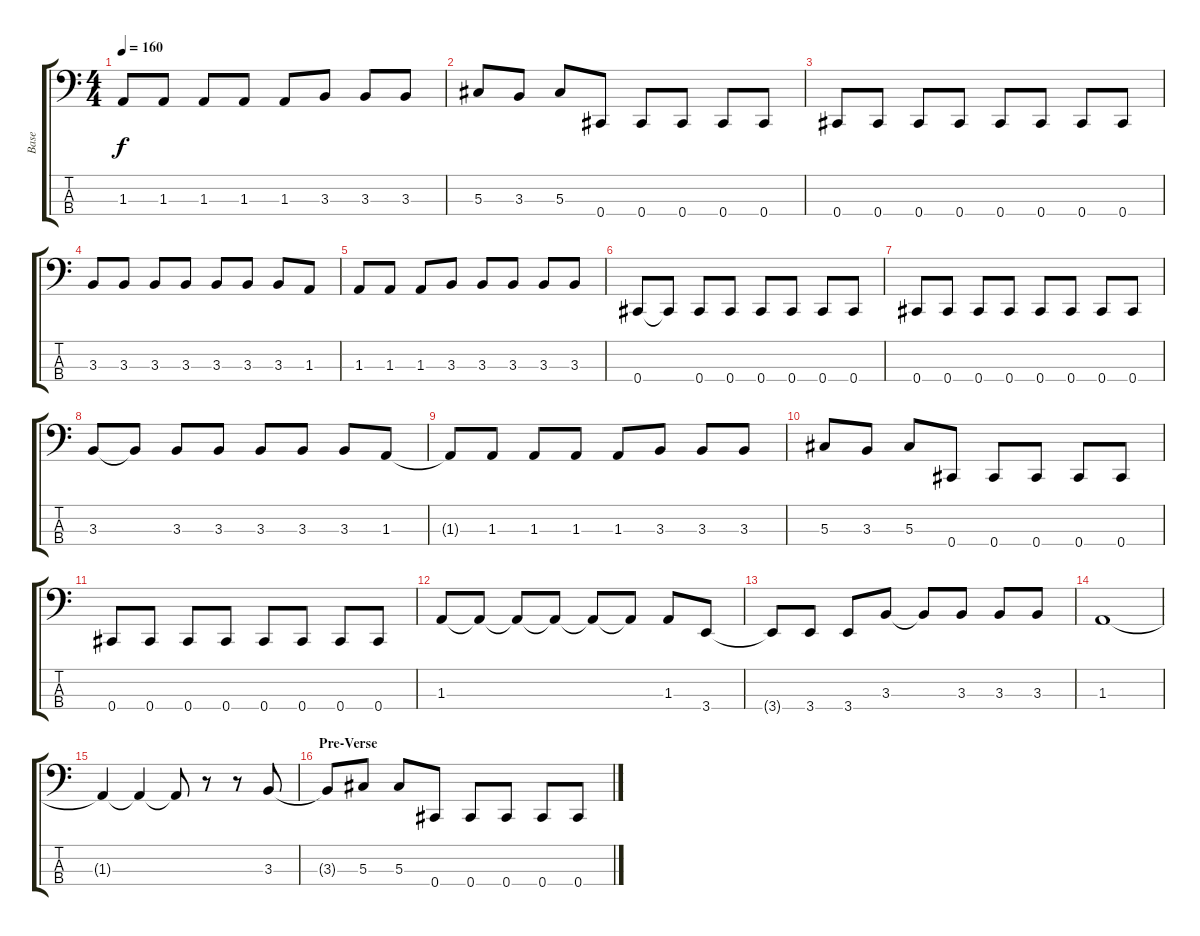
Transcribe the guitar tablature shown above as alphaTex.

\track ("Base" "Base") {instrument electricbasspick}
\staff {score tabs}
\tuning (Gb2 Db2 Ab1 Db1) {hide}
\ts (4 4)
\tempo 160
\clef f4
\ks c
1.3{t}.8{dy f} 1.3.8 1.3.8 1.3.8 1.3.8 3.3.8 3.3.8 3.3.8 |
5.3.8 3.3.8 5.3.8 0.4.8 0.4.8 0.4.8 0.4.8 0.4.8 |
0.4.8 0.4.8 0.4.8 0.4.8 0.4.8 0.4.8 0.4.8 0.4.8 |
3.3.8 3.3.8 3.3.8 3.3.8 3.3.8 3.3.8 3.3.8 1.3.8 |
1.3.8 1.3.8 1.3.8 3.3.8 3.3.8 3.3.8 3.3.8 3.3.8 |
0.4.8 0.4{t}.8 0.4.8 0.4.8 0.4.8 0.4.8 0.4.8 0.4.8 |
0.4.8 0.4.8 0.4.8 0.4.8 0.4.8 0.4.8 0.4.8 0.4.8 |
3.3.8 3.3{t}.8 3.3.8 3.3.8 3.3.8 3.3.8 3.3.8 1.3.8 |
1.3{t}.8 1.3.8 1.3.8 1.3.8 1.3.8 3.3.8 3.3.8 3.3.8 |
5.3.8 3.3.8 5.3.8 0.4.8 0.4.8 0.4.8 0.4.8 0.4.8 |
0.4.8 0.4.8 0.4.8 0.4.8 0.4.8 0.4.8 0.4.8 0.4.8 |
1.3.8 1.3{t}.8 1.3{t}.8 1.3{t}.8 1.3{t}.8 1.3{t}.8 1.3.8 3.4.8 |
3.4{t}.8 3.4.8 3.4.8 3.3.8 3.3{t}.8 3.3.8 3.3.8 3.3.8 |
1.3.1 |
1.3{t}.4 1.3{t}.4 1.3{t}.8 r.8 r.8 3.3.8 |
\section ("" "Pre-Verse")
3.3{t}.8 5.3.8 5.3.8 0.4.8 0.4.8 0.4.8 0.4.8 0.4.8
